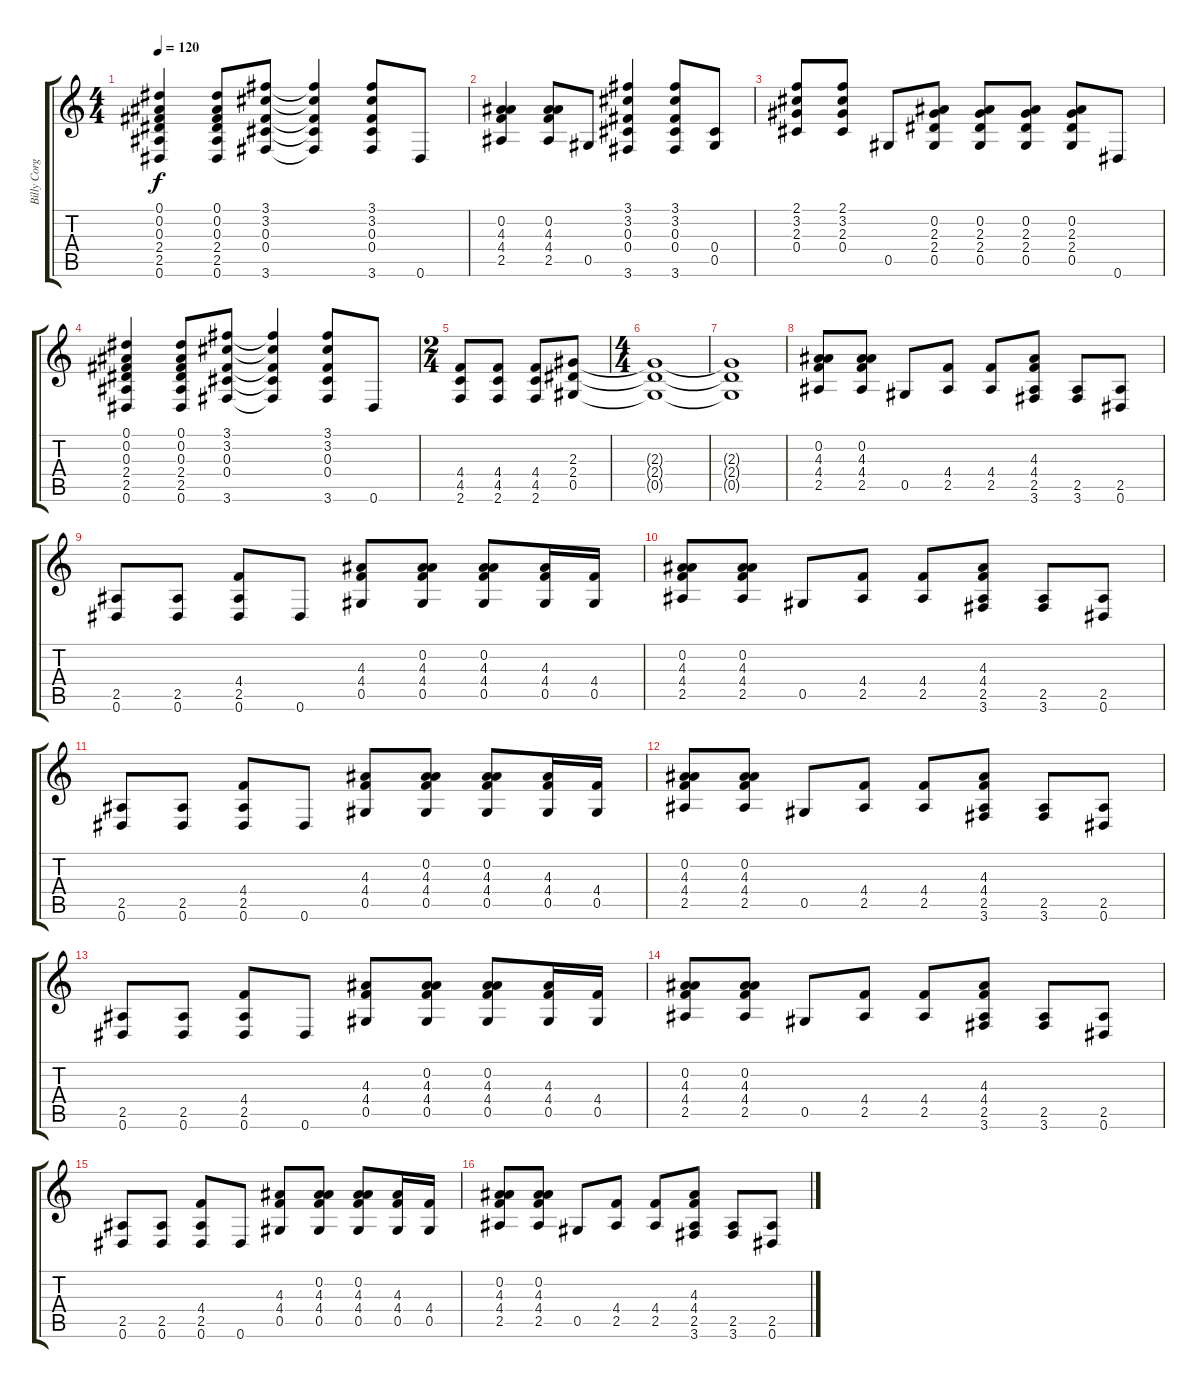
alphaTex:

\track ("Billy Corgan (Ovd Guitar)" "Billy Corg") {instrument overdrivenguitar}
\staff {score tabs}
\tuning (Eb4 Bb3 Gb3 Db3 Ab2 Eb2) {hide}
\ts (4 4)
\tempo 120
\clef g2
\ks c
(0.1 0.2 0.3 2.4 2.5 0.6).4{dy f} (0.1 0.2 0.3 2.4 2.5 0.6).8 (3.1 3.2 0.3 0.4 3.6).8 (3.1{t} 3.2{t} 0.3{t} 0.4{t} 3.6{t}).4 (3.1 3.2 0.3 0.4 3.6).8 0.6.8 |
(0.2 4.3 4.4 2.5).4 (0.2 4.3 4.4 2.5).8 0.5.8 (3.1 3.2 0.3 0.4 3.6).4 (3.1 3.2 0.3 0.4 3.6).8 (0.4 0.5).8 |
(2.1 3.2 2.3 0.4).8 (2.1 3.2 2.3 0.4).8 0.5.8 (0.2 2.3 2.4 0.5).8 (0.2 2.3 2.4 0.5).8 (0.2 2.3 2.4 0.5).8 (0.2 2.3 2.4 0.5).8 0.6.8 |
(0.1 0.2 0.3 2.4 2.5 0.6).4 (0.1 0.2 0.3 2.4 2.5 0.6).8 (3.1 3.2 0.3 0.4 3.6).8 (3.1{t} 3.2{t} 0.3{t} 0.4{t} 3.6{t}).4 (3.1 3.2 0.3 0.4 3.6).8 0.6.8 |
\ts (2 4)
(4.4 4.5 2.6).8 (4.4 4.5 2.6).8 (4.4 4.5 2.6).8 (2.3 2.4 0.5).8 |
\ts (4 4)
(2.3{t} 2.4{t} 0.5{t}).1 |
(2.3{t} 2.4{t} 0.5{t}).1 |
(0.2 4.3 4.4 2.5).8 (0.2 4.3 4.4 2.5).8 0.5.8 (4.4 2.5).8 (4.4 2.5).8 (4.3 4.4 2.5 3.6).8 (2.5 3.6).8 (2.5 0.6).8 |
(2.5 0.6).8 (2.5 0.6).8 (4.4 2.5 0.6).8 0.6.8 (4.3 4.4 0.5).8 (0.2 4.3 4.4 0.5).8 (0.2 4.3 4.4 0.5).8 (4.3 4.4 0.5).16 (4.4 0.5).16 |
(0.2 4.3 4.4 2.5).8 (0.2 4.3 4.4 2.5).8 0.5.8 (4.4 2.5).8 (4.4 2.5).8 (4.3 4.4 2.5 3.6).8 (2.5 3.6).8 (2.5 0.6).8 |
(2.5 0.6).8 (2.5 0.6).8 (4.4 2.5 0.6).8 0.6.8 (4.3 4.4 0.5).8 (0.2 4.3 4.4 0.5).8 (0.2 4.3 4.4 0.5).8 (4.3 4.4 0.5).16 (4.4 0.5).16 |
(0.2 4.3 4.4 2.5).8 (0.2 4.3 4.4 2.5).8 0.5.8 (4.4 2.5).8 (4.4 2.5).8 (4.3 4.4 2.5 3.6).8 (2.5 3.6).8 (2.5 0.6).8 |
(2.5 0.6).8 (2.5 0.6).8 (4.4 2.5 0.6).8 0.6.8 (4.3 4.4 0.5).8 (0.2 4.3 4.4 0.5).8 (0.2 4.3 4.4 0.5).8 (4.3 4.4 0.5).16 (4.4 0.5).16 |
(0.2 4.3 4.4 2.5).8 (0.2 4.3 4.4 2.5).8 0.5.8 (4.4 2.5).8 (4.4 2.5).8 (4.3 4.4 2.5 3.6).8 (2.5 3.6).8 (2.5 0.6).8 |
(2.5 0.6).8 (2.5 0.6).8 (4.4 2.5 0.6).8 0.6.8 (4.3 4.4 0.5).8 (0.2 4.3 4.4 0.5).8 (0.2 4.3 4.4 0.5).8 (4.3 4.4 0.5).16 (4.4 0.5).16 |
(0.2 4.3 4.4 2.5).8 (0.2 4.3 4.4 2.5).8 0.5.8 (4.4 2.5).8 (4.4 2.5).8 (4.3 4.4 2.5 3.6).8 (2.5 3.6).8 (2.5 0.6).8
